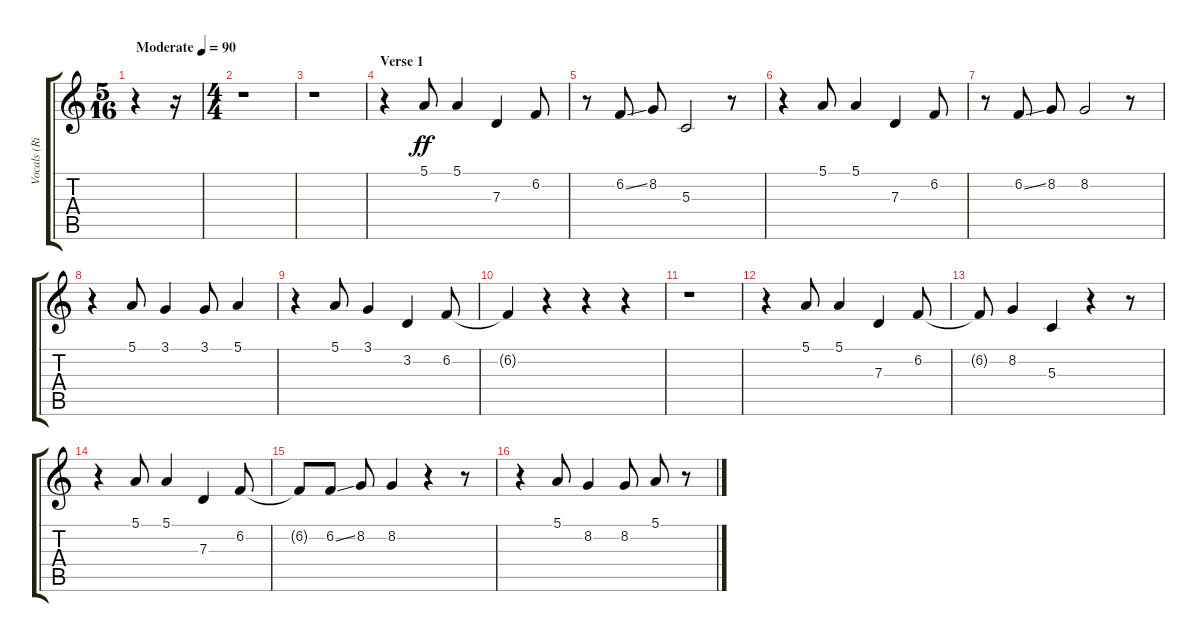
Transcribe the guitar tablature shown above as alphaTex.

\track ("Vocals (Richard Patrick, Robert Deleo)" "Vocals (Ri") {instrument altosax}
\staff {score tabs}
\tuning (E4 B3 G3 D3 A2 E2) {hide}
\ts (5 16)
\tempo (90 "Moderate")
\clef g2
\ks c
r.4{dy ff instrument altosax} r.16 |
\ts (4 4)
r.1 |
r.1 |
\section ("" "Verse 1")
r.4 5.1.8 5.1.4 7.3.4 6.2.8 |
r.8 6.2{ss}.8 8.2.8 5.3.2 r.8 |
r.4 5.1.8 5.1.4 7.3.4 6.2.8 |
r.8 6.2{ss}.8 8.2.8 8.2.2 r.8 |
r.4 5.1.8 3.1.4 3.1.8 5.1.4 |
r.4 5.1.8 3.1.4 3.2.4 6.2.8 |
6.2{t}.4 r.4 r.4 r.4 |
r.1 |
r.4 5.1.8 5.1.4 7.3.4 6.2.8 |
6.2{t}.8 8.2.4 5.3.4 r.4 r.8 |
r.4 5.1.8 5.1.4 7.3.4 6.2.8 |
6.2{t}.8 6.2{ss}.8 8.2.8 8.2.4 r.4 r.8 |
r.4 5.1.8 8.2.4 8.2.8 5.1.8 r.8
